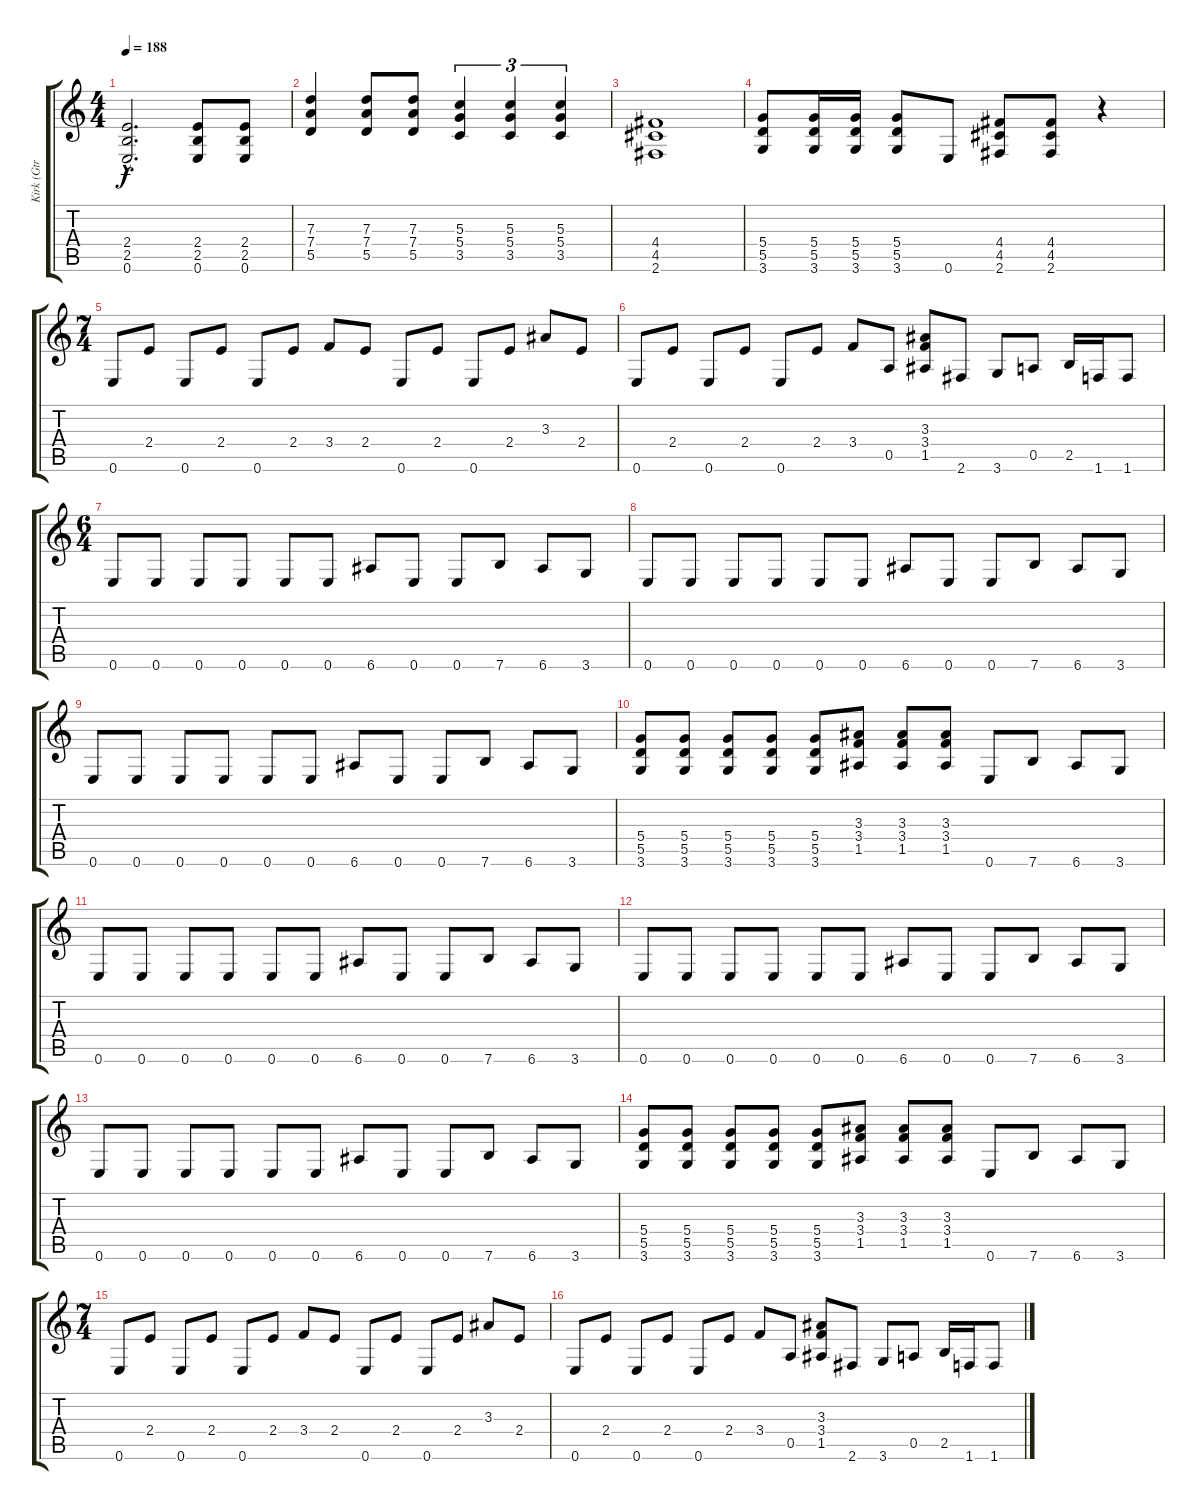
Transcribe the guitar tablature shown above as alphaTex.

\track ("Kirk (Gtr 3)" "Kirk (Gtr ") {instrument distortionguitar}
\staff {score tabs}
\tuning (E4 B3 G3 D3 A2 E2) {hide}
\ts (4 4)
\tempo 188
\clef g2
\ks c
(2.4{hac} 2.5{hac} 0.6{hac}).2{d dy f} (2.4 2.5 0.6).8 (2.4 2.5 0.6).8 |
(7.3 7.4 5.5).4 (7.3 7.4 5.5).8 (7.3 7.4 5.5).8 (5.3 5.4 3.5).4{tu (3 2)} (5.3 5.4 3.5).4{tu (3 2)} (5.3 5.4 3.5).4{tu (3 2)} |
(4.4 4.5 2.6).1 |
(5.4 5.5 3.6).8 (5.4 5.5 3.6).16 (5.4 5.5 3.6).16 (5.4 5.5 3.6).8 0.6.8 (4.4 4.5 2.6).8 (4.4 4.5 2.6).8 r.4 |
\ts (7 4)
0.6.8 2.4.8 0.6.8 2.4.8 0.6.8 2.4.8 3.4.8 2.4.8 0.6.8 2.4.8 0.6.8 2.4.8 3.3.8 2.4.8 |
0.6.8 2.4.8 0.6.8 2.4.8 0.6.8 2.4.8 3.4.8 0.5.8 (3.3 3.4 1.5).8 2.6.8 3.6.8 0.5.8 2.5.16 1.6.16 1.6.8 |
\ts (6 4)
0.6.8 0.6.8 0.6.8 0.6.8 0.6.8 0.6.8 6.6.8 0.6.8 0.6.8 7.6.8 6.6.8 3.6.8 |
0.6.8 0.6.8 0.6.8 0.6.8 0.6.8 0.6.8 6.6.8 0.6.8 0.6.8 7.6.8 6.6.8 3.6.8 |
0.6.8 0.6.8 0.6.8 0.6.8 0.6.8 0.6.8 6.6.8 0.6.8 0.6.8 7.6.8 6.6.8 3.6.8 |
(5.4 5.5 3.6).8 (5.4 5.5 3.6).8 (5.4 5.5 3.6).8 (5.4 5.5 3.6).8 (5.4 5.5 3.6).8 (3.3 3.4 1.5).8 (3.3 3.4 1.5).8 (3.3 3.4 1.5).8 0.6.8 7.6.8 6.6.8 3.6.8 |
0.6.8 0.6.8 0.6.8 0.6.8 0.6.8 0.6.8 6.6.8 0.6.8 0.6.8 7.6.8 6.6.8 3.6.8 |
0.6.8 0.6.8 0.6.8 0.6.8 0.6.8 0.6.8 6.6.8 0.6.8 0.6.8 7.6.8 6.6.8 3.6.8 |
0.6.8 0.6.8 0.6.8 0.6.8 0.6.8 0.6.8 6.6.8 0.6.8 0.6.8 7.6.8 6.6.8 3.6.8 |
(5.4 5.5 3.6).8 (5.4 5.5 3.6).8 (5.4 5.5 3.6).8 (5.4 5.5 3.6).8 (5.4 5.5 3.6).8 (3.3 3.4 1.5).8 (3.3 3.4 1.5).8 (3.3 3.4 1.5).8 0.6.8 7.6.8 6.6.8 3.6.8 |
\ts (7 4)
0.6.8 2.4.8 0.6.8 2.4.8 0.6.8 2.4.8 3.4.8 2.4.8 0.6.8 2.4.8 0.6.8 2.4.8 3.3.8 2.4.8 |
0.6.8 2.4.8 0.6.8 2.4.8 0.6.8 2.4.8 3.4.8 0.5.8 (3.3 3.4 1.5).8 2.6.8 3.6.8 0.5.8 2.5.16 1.6.16 1.6.8
